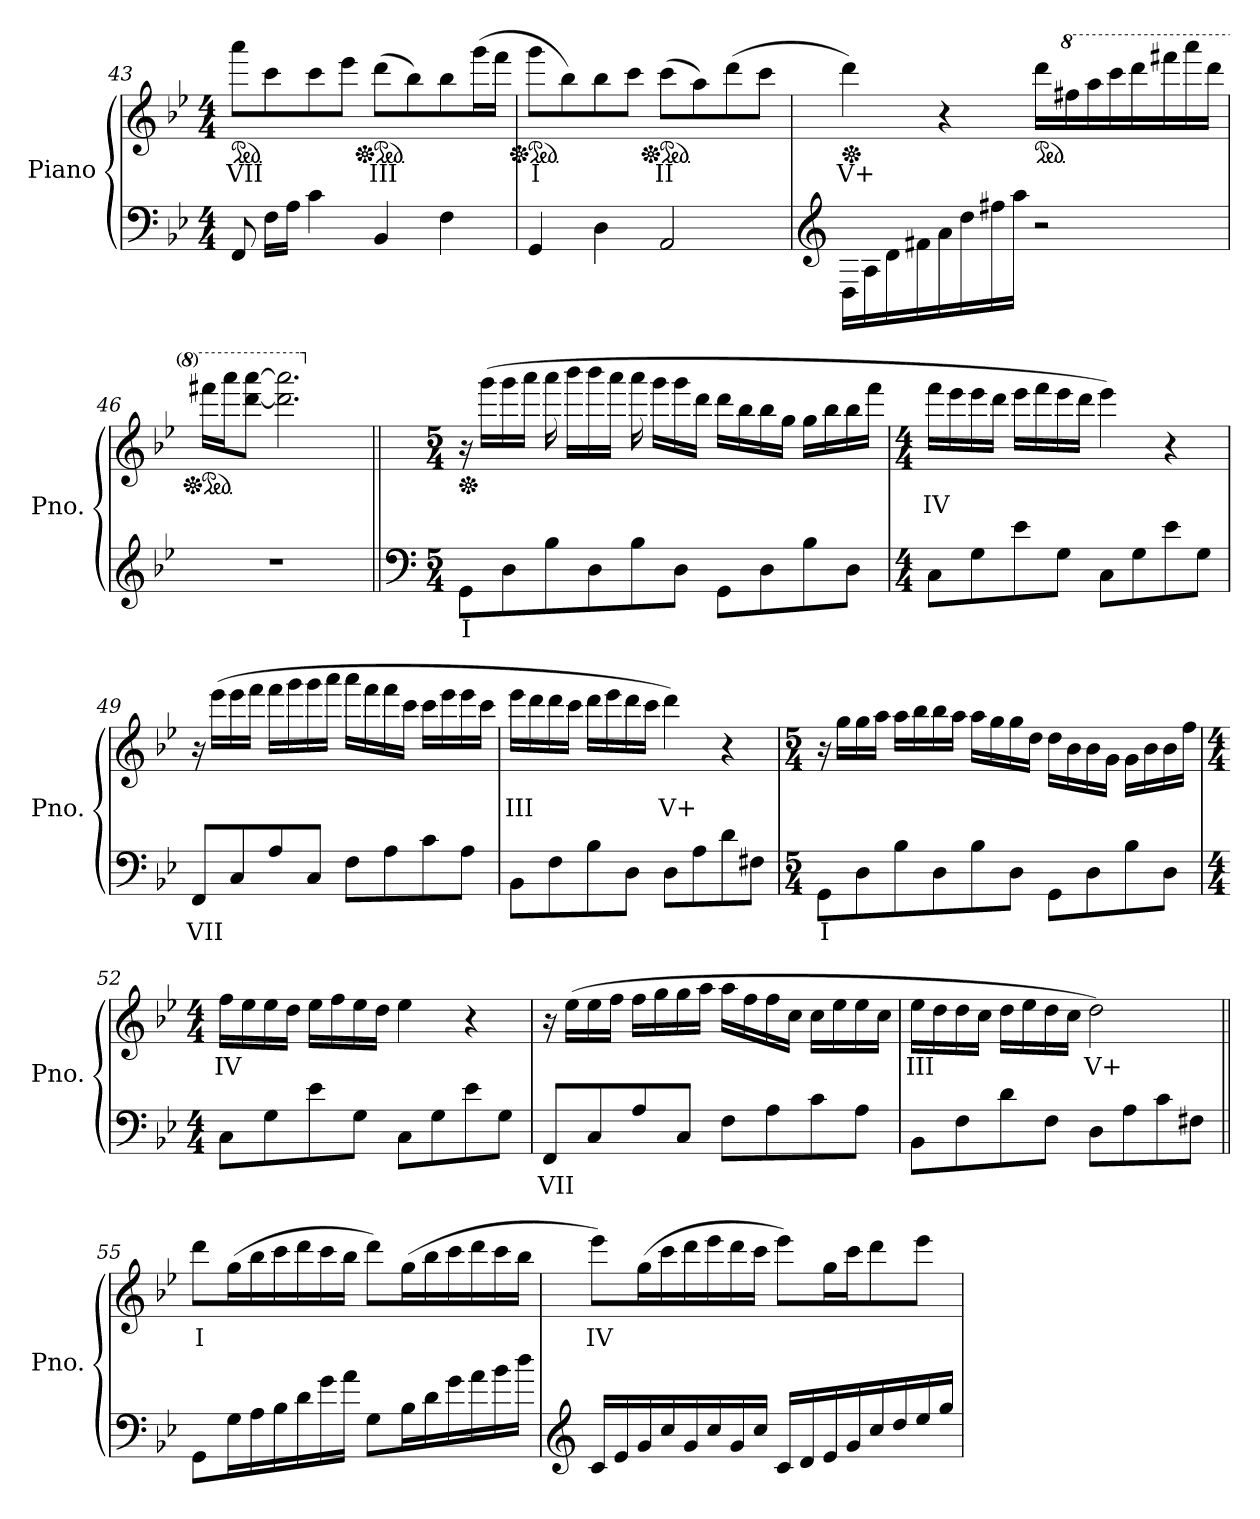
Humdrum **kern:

**kern	**text	**kern	**text
*part1	*part1	*part1	*part1
*staff2	*staff2	*staff1	*staff1
*I"Piano	*	*	*
*I'Pno.	*	*	*
*clefF4	*	*clefG2	*
*k[b-e-]	*	*k[b-e-]	*
*M4/4	*	*M4/4	*
*	*	*ped	*
=43	=43	=43	=43
!	!	!	!LO:LY:b
8FF/	.	8aaa\L	VII
16F\LL	.	8ccc\	.
16A\JJ	.	.	.
4c\	.	8ccc\	.
.	.	8eee-\J	.
*	*	*Xped	*
*	*	*ped	*
!	!	!	!LO:LY:b
4BB-/	.	(>8ddd\L	III
.	.	8bb-\)	.
4F\	.	8bb-\	.
.	.	(>16ggg\L	.
.	.	16fff\JJ	.
!!LO:LB:g=z
=44	=44	=44	=44
*	*	*Xped	*
*	*	*ped	*
!	!	!	!LO:LY:b
4GG/	.	8ggg\L	I
.	.	8bb-\)	.
4D\	.	8bb-\	.
.	.	8ccc\J	.
*	*	*Xped	*
*	*	*ped	*
!	!	!	!LO:LY:b
2AA/	.	(>8ccc\L	II
.	.	8aa\)	.
.	.	(>8ddd\	.
.	.	8ccc\J	.
=45	=45	=45	=45
*clefG2	*	*	*
*	*	*Xped	*
!	!	!	!LO:LY:b
(>16D\LL	.	4ddd\)	V+
16A\	.	.	.
16d\	.	.	.
16f#X\	.	.	.
16a\	.	4r	.
16dd\	.	.	.
16ff#X\	.	.	.
16aa\JJ	.	.	.
*	*	*ped	*
2r	.	16ddd\LL	.
*	*	*8va	*
.	.	16fff#X\	.
.	.	16aaa\	.
.	.	16cccc\	.
.	.	16dddd\	.
.	.	16ffff#X\	.
.	.	16aaaa\	.
.	.	16dddd\JJ	.
=46	=46	=46	=46
*	*	*Xped	*
*	*	*ped	*
1r	.	16ffff#X\LL	.
.	.	16aaaa\J	.
.	.	[8dddd\ [8aaaa\J	.
.	.	2.dddd\] 2.aaaa\])	.
!!LO:PB:g=z
=47||	=47||	=47||	=47||
*clefF4	*	*	*
*M5/4	*	*M5/4	*
!	!LO:LY:b	!	!
*	*	*X8va	*
*	*	*Xped	*
8GG\L	I	16r	.
.	.	(>16ggg\LL	.
8D\	.	16ggg\	.
.	.	16aaa\JJ	.
8B-\	.	16aaa\	.
.	.	16bbb-\LL	.
8D\	.	16bbb-\	.
.	.	16aaa\JJ	.
8B-\	.	16aaa\	.
.	.	16ggg\LL	.
8D\J	.	16ggg\	.
.	.	16ddd\JJ	.
8GG\L	.	16ddd\LL	.
.	.	16bb-\	.
8D\	.	16bb-\	.
.	.	16gg\JJ	.
8B-\	.	16gg\LL	.
.	.	16bb-\	.
8D\J	.	16bb-\	.
.	.	16fff\JJ	.
=48	=48	=48	=48
*M4/4	*	*M4/4	*
!	!	!	!LO:LY:b
8C\L	.	16fff\LL	IV
.	.	16eee-\	.
8G\	.	16eee-\	.
.	.	16ddd\JJ	.
8e-\	.	16eee-\LL	.
.	.	16fff\	.
8G\J	.	16eee-\	.
.	.	16ddd\JJ	.
8C\L	.	4eee-\)	.
8G\	.	.	.
8e-\	.	4r	.
8G\J	.	.	.
!!LO:LB:g=z
=49	=49	=49	=49
!	!LO:LY:b	!	!
8FF/L	VII	16r	.
.	.	(>16eee-\LL	.
8C/	.	16eee-\	.
.	.	16fff\JJ	.
8A/	.	16fff\LL	.
.	.	16ggg\	.
8C/J	.	16ggg\	.
.	.	16aaa\JJ	.
8F\L	.	16aaa\LL	.
.	.	16fff\	.
8A\	.	16fff\	.
.	.	16ccc\JJ	.
8c\	.	16ccc\LL	.
.	.	16eee-\	.
8A\J	.	16eee-\	.
.	.	16ccc\JJ	.
=50	=50	=50	=50
!	!	!	!LO:LY:b
8BB-\L	.	16eee-\LL	III
.	.	16ddd\	.
8F\	.	16ddd\	.
.	.	16ccc\JJ	.
8B-\	.	16ddd\LL	.
.	.	16eee-\	.
8D\J	.	16ddd\	.
.	.	16ccc\JJ	.
!	!	!	!LO:LY:b
8D\L	.	4ddd\)	V+
8A\	.	.	.
8d\	.	4r	.
8F#X\J	.	.	.
!!LO:LB:g=z
=51	=51	=51	=51
*M5/4	*	*M5/4	*
!	!LO:LY:b	!	!
8GG\L	I	16r	.
.	.	16gg\LL	.
8D\	.	16gg\	.
.	.	16aa\JJ	.
8B-\	.	16aa\LL	.
.	.	16bb-\	.
8D\	.	16bb-\	.
.	.	16aa\JJ	.
8B-\	.	16aa\LL	.
.	.	16gg\	.
8D\J	.	16gg\	.
.	.	16dd\JJ	.
8GG\L	.	16dd\LL	.
.	.	16b-\	.
8D\	.	16b-\	.
.	.	16g\JJ	.
8B-\	.	16g\LL	.
.	.	16b-\	.
8D\J	.	16b-\	.
.	.	16ff\JJ	.
=52	=52	=52	=52
*M4/4	*	*M4/4	*
!	!	!	!LO:LY:b
8C\L	.	16ff\LL	IV
.	.	16ee-\	.
8G\	.	16ee-\	.
.	.	16dd\JJ	.
8e-\	.	16ee-\LL	.
.	.	16ff\	.
8G\J	.	16ee-\	.
.	.	16dd\JJ	.
8C\L	.	4ee-\	.
8G\	.	.	.
8e-\	.	4r	.
8G\J	.	.	.
!!LO:LB:g=z
=53	=53	=53	=53
!	!LO:LY:b	!	!
8FF/L	VII	16r	.
.	.	(>16ee-\LL	.
8C/	.	16ee-\	.
.	.	16ff\JJ	.
8A/	.	16ff\LL	.
.	.	16gg\	.
8C/J	.	16gg\	.
.	.	16aa\JJ	.
8F\L	.	16aa\LL	.
.	.	16ff\	.
8A\	.	16ff\	.
.	.	16cc\JJ	.
8c\	.	16cc\LL	.
.	.	16ee-\	.
8A\J	.	16ee-\	.
.	.	16cc\JJ	.
=54	=54	=54	=54
!	!	!	!LO:LY:b
8BB-\L	.	16ee-\LL	III
.	.	16dd\	.
8F\	.	16dd\	.
.	.	16cc\JJ	.
8d\	.	16dd\LL	.
.	.	16ee-\	.
8F\J	.	16dd\	.
.	.	16cc\JJ	.
!	!	!	!LO:LY:b
8D\L	.	2dd\)	V+
8A\	.	.	.
8c\	.	.	.
8F#X\J	.	.	.
!!LO:LB:g=z
=55||	=55||	=55||	=55||
!	!	!	!LO:LY:b
8GG\L	.	8ddd\L	I
16G\L	.	(>16gg\L	.
16A\	.	16bb-\	.
16B-\	.	16ccc\	.
16d\	.	16ddd\	.
16g\	.	16ccc\	.
16a\JJ	.	16bb-\JJ	.
8G\L	.	8ddd\L)	.
16B-\L	.	(>16gg\L	.
16d\	.	16bb-\	.
16g\	.	16ccc\	.
16a\	.	16ddd\	.
16b-\	.	16ccc\	.
16dd\JJ	.	16bb-\JJ	.
=56	=56	=56	=56
*clefG2	*	*	*
!	!	!	!LO:LY:b
16c/LL	.	8eee-\L)	IV
16e-/	.	.	.
16g/	.	(>16gg\L	.
16cc/	.	16ccc\	.
16g/	.	16ddd\	.
16cc/	.	16eee-\	.
16g/	.	16ddd\	.
16cc/JJ	.	16ccc\JJ	.
16c/LL	.	8eee-\L)	.
16d/	.	.	.
16e-/	.	16gg\L	.
16g/	.	16ccc\J	.
16cc/	.	8ddd\	.
16dd/	.	.	.
16ee-/	.	8eee-\J	.
16gg/JJ	.	.	.
=	=	=	=
*-	*-	*-	*-
